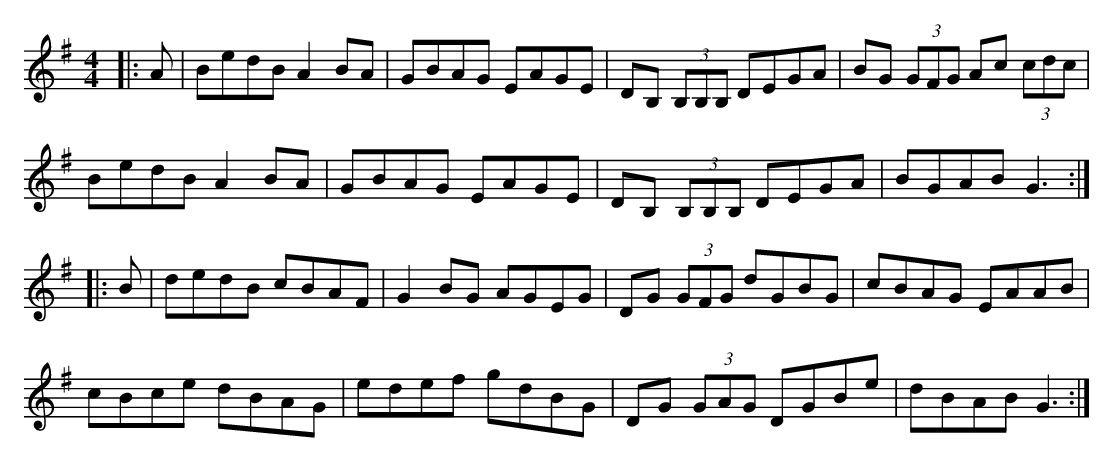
X:1
M:4/4
K:G
|:A|BedB A2BA|GBAG EAGE|DB, (3B,B,B, DEGA|BG (3GFG Ac (3cdc|
BedB A2BA|GBAG EAGE|DB, (3B,B,B, DEGA|BGAB G3:|
|:B|dedB cBAF|G2BG AGEG|DG (3GFG dGBG|cBAG EAAB|
cBce dBAG|edef gdBG|DG (3GAG DGBe|dBAB G3:|
